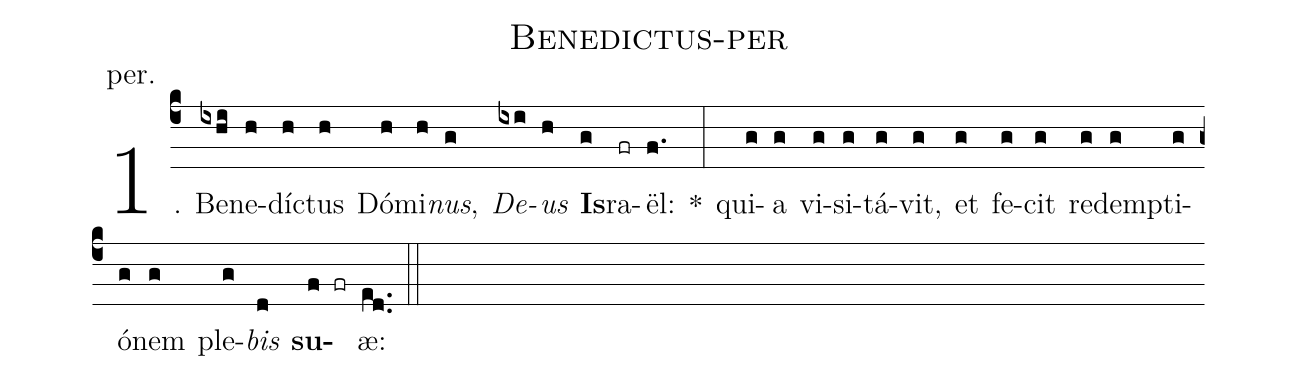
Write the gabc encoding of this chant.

name: Benedictus-per;
annotation: per.;
%%
(c4)1. Be(ixhi)ne(h)díc(h)tus(h) Dó(h)mi(h)<i>nus</i>,(g) <i>De</i>(ixi)<i>us</i>(h) <b>Is</b>(g)ra(fr)ël:(f.) *(:) qui(g)a(g) vi(g)si(g)tá(g)vit,(g) et(g) fe(g)cit(g) red(g)emp(g)ti(g)ó(g)nem(g) ple(g)<i>bis</i>(d) <b>su</b>(f fr)æ:(ed..) (::)
